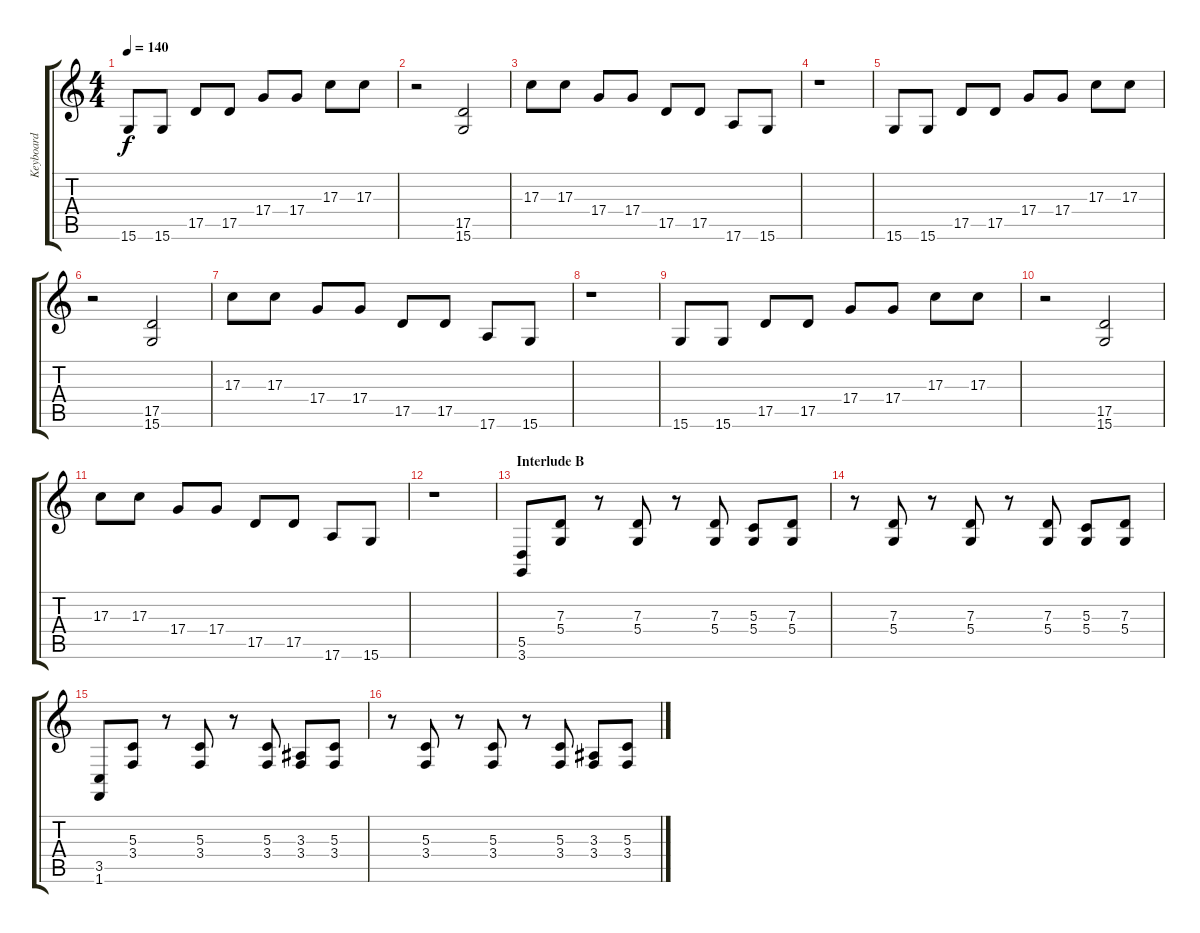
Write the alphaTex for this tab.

\track ("Keyboard" "Keyboard") {instrument lead2sawtooth}
\staff {score tabs}
\tuning (E4 B3 G3 D3 A2 E2) {hide}
\ts (4 4)
\tempo 140
\clef g2
\ks c
15.6.8{dy f} 15.6.8 17.5.8 17.5.8 17.4.8 17.4.8 17.3.8 17.3.8 |
r.2 (17.5 15.6).2 |
17.3.8 17.3.8 17.4.8 17.4.8 17.5.8 17.5.8 17.6.8 15.6.8 |
r.1 |
15.6.8 15.6.8 17.5.8 17.5.8 17.4.8 17.4.8 17.3.8 17.3.8 |
r.2 (17.5 15.6).2 |
17.3.8 17.3.8 17.4.8 17.4.8 17.5.8 17.5.8 17.6.8 15.6.8 |
r.1 |
15.6.8 15.6.8 17.5.8 17.5.8 17.4.8 17.4.8 17.3.8 17.3.8 |
r.2 (17.5 15.6).2 |
17.3.8 17.3.8 17.4.8 17.4.8 17.5.8 17.5.8 17.6.8 15.6.8 |
r.1 |
\section ("" "Interlude B")
(5.5 3.6).8 (7.3 5.4).8 r.8 (7.3 5.4).8 r.8 (7.3 5.4).8 (5.3 5.4).8 (7.3 5.4).8 |
r.8 (7.3 5.4).8 r.8 (7.3 5.4).8 r.8 (7.3 5.4).8 (5.3 5.4).8 (7.3 5.4).8 |
(3.5 1.6).8 (5.3 3.4).8 r.8 (5.3 3.4).8 r.8 (5.3 3.4).8 (3.3 3.4).8 (5.3 3.4).8 |
r.8 (5.3 3.4).8 r.8 (5.3 3.4).8 r.8 (5.3 3.4).8 (3.3 3.4).8 (5.3 3.4).8
